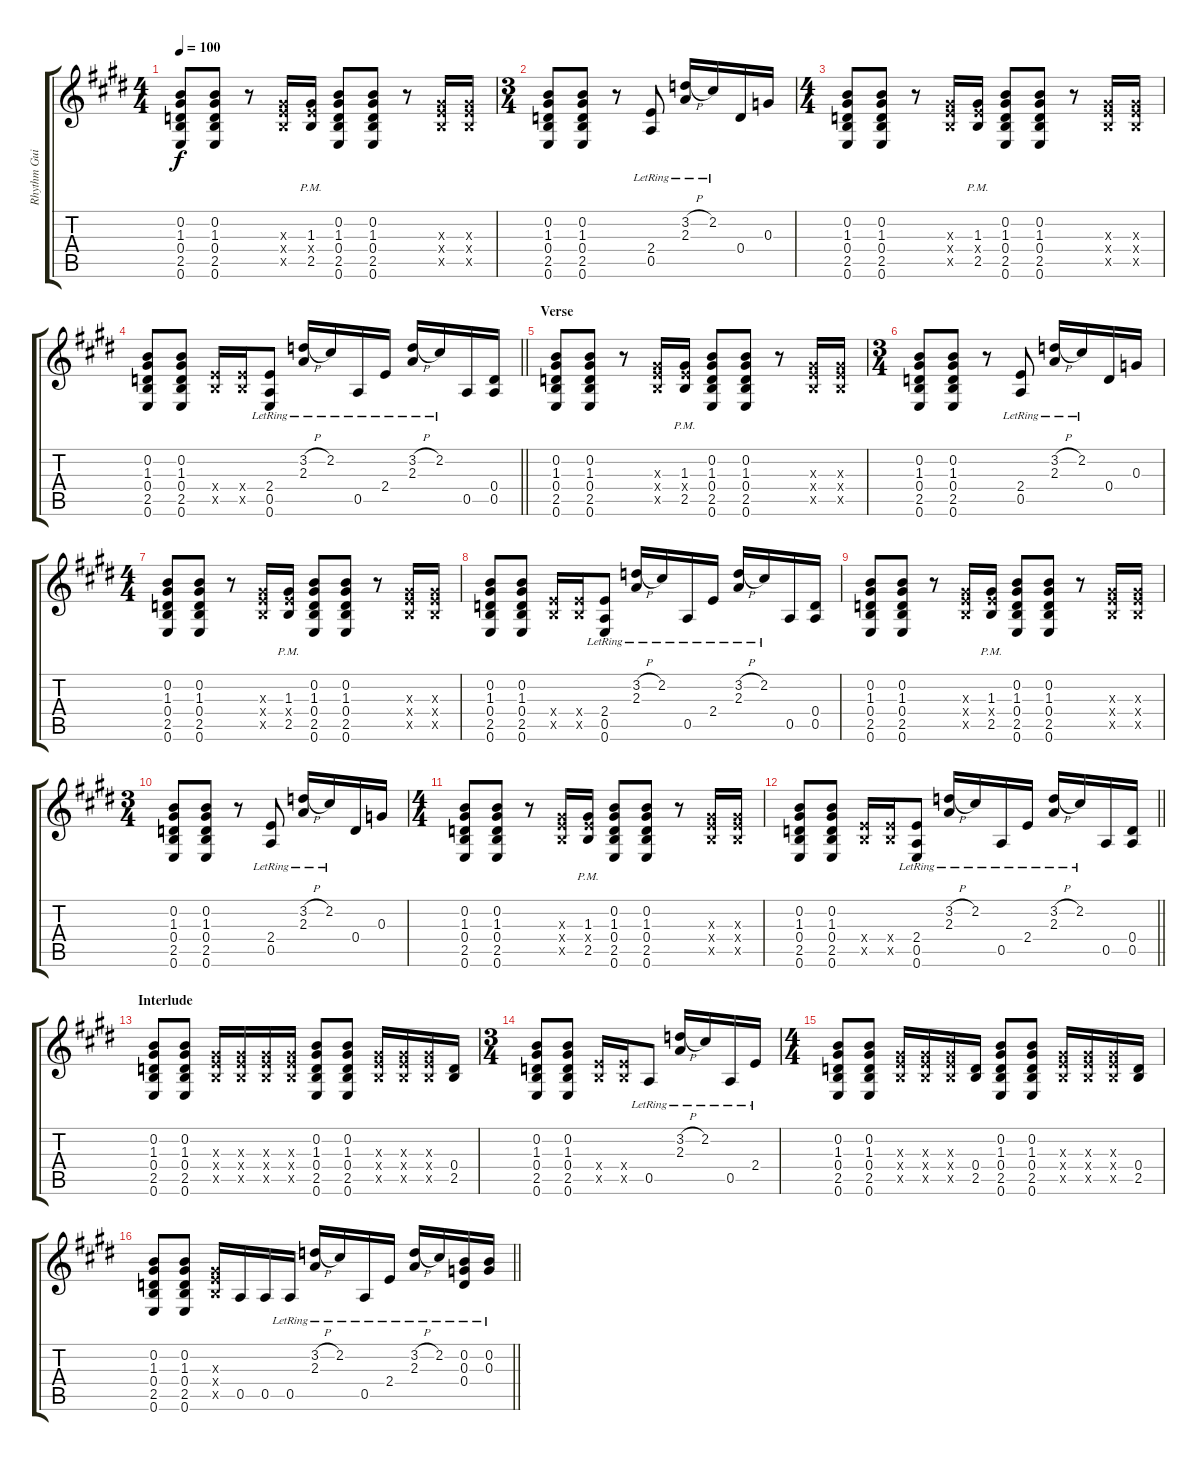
\track ("Rhythm Guitar" "Rhythm Gui") {instrument electricguitarclean}
\staff {score tabs}
\tuning (E4 B3 G3 D3 A2 E2) {hide}
\ts (4 4)
\tempo 100
\clef g2
\ks e
(0.2 1.3 0.4 2.5 0.6).8{dy f} (0.2 1.3 0.4 2.5 0.6).8 r.8 (1.3{x} 2.4{x} 2.5{x}).16 (1.3{pm} 2.4{x} 2.5{pm}).16 (0.2 1.3 0.4 2.5 0.6).8 (0.2 1.3 0.4 2.5 0.6).8 r.8 (1.3{x} 2.4{x} 2.5{x}).16 (1.3{x} 2.4{x} 2.5{x}).16 |
\ts (3 4)
(0.2 1.3 0.4 2.5 0.6).8 (0.2 1.3 0.4 2.5 0.6).8 r.8 (2.4{lr} 0.5{lr}).8 (3.2{h lr} 2.3{lr}).16 2.2{lr}.16 0.4.16 0.3.16 |
\ts (4 4)
(0.2 1.3 0.4 2.5 0.6).8 (0.2 1.3 0.4 2.5 0.6).8 r.8 (1.3{x} 2.4{x} 2.5{x}).16 (1.3{pm} 2.4{x} 2.5{pm}).16 (0.2 1.3 0.4 2.5 0.6).8 (0.2 1.3 0.4 2.5 0.6).8 r.8 (1.3{x} 2.4{x} 2.5{x}).16 (1.3{x} 2.4{x} 2.5{x}).16 |
\barLineRight lightlight
(0.2 1.3 0.4 2.5 0.6).8 (0.2 1.3 0.4 2.5 0.6).8 (2.4{x} 2.5{x}).16 (2.4{x} 2.5{x}).16 (2.4{lr} 0.5{lr} 0.6{lr}).8 (3.2{h lr} 2.3{lr}).16 2.2{lr}.16 0.5{lr}.16 2.4{lr}.16 (3.2{h lr} 2.3{lr}).16 2.2{lr}.16 0.5.16 (0.4 0.5).16 |
\section ("" "Verse")
(0.2 1.3 0.4 2.5 0.6).8 (0.2 1.3 0.4 2.5 0.6).8 r.8 (1.3{x} 2.4{x} 2.5{x}).16 (1.3{pm} 2.4{x} 2.5{pm}).16 (0.2 1.3 0.4 2.5 0.6).8 (0.2 1.3 0.4 2.5 0.6).8 r.8 (1.3{x} 2.4{x} 2.5{x}).16 (1.3{x} 2.4{x} 2.5{x}).16 |
\ts (3 4)
(0.2 1.3 0.4 2.5 0.6).8 (0.2 1.3 0.4 2.5 0.6).8 r.8 (2.4{lr} 0.5{lr}).8 (3.2{h lr} 2.3{lr}).16 2.2{lr}.16 0.4.16 0.3.16 |
\ts (4 4)
(0.2 1.3 0.4 2.5 0.6).8 (0.2 1.3 0.4 2.5 0.6).8 r.8 (1.3{x} 2.4{x} 2.5{x}).16 (1.3{pm} 2.4{x} 2.5{pm}).16 (0.2 1.3 0.4 2.5 0.6).8 (0.2 1.3 0.4 2.5 0.6).8 r.8 (1.3{x} 2.4{x} 2.5{x}).16 (1.3{x} 2.4{x} 2.5{x}).16 |
(0.2 1.3 0.4 2.5 0.6).8 (0.2 1.3 0.4 2.5 0.6).8 (2.4{x} 2.5{x}).16 (2.4{x} 2.5{x}).16 (2.4{lr} 0.5{lr} 0.6{lr}).8 (3.2{h lr} 2.3{lr}).16 2.2{lr}.16 0.5{lr}.16 2.4{lr}.16 (3.2{h lr} 2.3{lr}).16 2.2{lr}.16 0.5.16 (0.4 0.5).16 |
(0.2 1.3 0.4 2.5 0.6).8 (0.2 1.3 0.4 2.5 0.6).8 r.8 (1.3{x} 2.4{x} 2.5{x}).16 (1.3{pm} 2.4{x} 2.5{pm}).16 (0.2 1.3 0.4 2.5 0.6).8 (0.2 1.3 0.4 2.5 0.6).8 r.8 (1.3{x} 2.4{x} 2.5{x}).16 (1.3{x} 2.4{x} 2.5{x}).16 |
\ts (3 4)
(0.2 1.3 0.4 2.5 0.6).8 (0.2 1.3 0.4 2.5 0.6).8 r.8 (2.4{lr} 0.5{lr}).8 (3.2{h lr} 2.3{lr}).16 2.2{lr}.16 0.4.16 0.3.16 |
\ts (4 4)
(0.2 1.3 0.4 2.5 0.6).8 (0.2 1.3 0.4 2.5 0.6).8 r.8 (1.3{x} 2.4{x} 2.5{x}).16 (1.3{pm} 2.4{x} 2.5{pm}).16 (0.2 1.3 0.4 2.5 0.6).8 (0.2 1.3 0.4 2.5 0.6).8 r.8 (1.3{x} 2.4{x} 2.5{x}).16 (1.3{x} 2.4{x} 2.5{x}).16 |
\barLineRight lightlight
(0.2 1.3 0.4 2.5 0.6).8 (0.2 1.3 0.4 2.5 0.6).8 (2.4{x} 2.5{x}).16 (2.4{x} 2.5{x}).16 (2.4{lr} 0.5{lr} 0.6{lr}).8 (3.2{h lr} 2.3{lr}).16 2.2{lr}.16 0.5{lr}.16 2.4{lr}.16 (3.2{h lr} 2.3{lr}).16 2.2{lr}.16 0.5.16 (0.4 0.5).16 |
\section ("" "Interlude")
(0.2 1.3 0.4 2.5 0.6).8 (0.2 1.3 0.4 2.5 0.6).8 (1.3{x} 2.4{x} 2.5{x}).16 (1.3{x} 2.4{x} 2.5{x}).16 (1.3{x} 2.4{x} 2.5{x}).16 (1.3{x} 2.4{x} 2.5{x}).16 (0.2 1.3 0.4 2.5 0.6).8 (0.2 1.3 0.4 2.5 0.6).8 (1.3{x} 2.4{x} 2.5{x}).16 (1.3{x} 2.4{x} 2.5{x}).16 (1.3{x} 2.4{x} 2.5{x}).16 (0.4 2.5).16 |
\ts (3 4)
(0.2 1.3 0.4 2.5 0.6).8 (0.2 1.3 0.4 2.5 0.6).8 (2.4{x} 2.5{x}).16 (2.4{x} 2.5{x}).16 0.5{lr}.8 (3.2{h lr} 2.3{lr}).16 2.2{lr}.16 0.5{lr}.16 2.4{lr}.16 |
\ts (4 4)
(0.2 1.3 0.4 2.5 0.6).8 (0.2 1.3 0.4 2.5 0.6).8 (1.3{x} 2.4{x} 2.5{x}).16 (1.3{x} 2.4{x} 2.5{x}).16 (1.3{x} 2.4{x} 2.5{x}).16 (0.4 2.5).16 (0.2 1.3 0.4 2.5 0.6).8 (0.2 1.3 0.4 2.5 0.6).8 (1.3{x} 2.4{x} 2.5{x}).16 (1.3{x} 2.4{x} 2.5{x}).16 (1.3{x} 2.4{x} 2.5{x}).16 (0.4 2.5).16 |
\barLineRight lightlight
(0.2 1.3 0.4 2.5 0.6).8 (0.2 1.3 0.4 2.5 0.6).8 (1.3{x} 2.4{x} 2.5{x}).16 0.5.16 0.5.16 0.5{lr}.16 (3.2{h lr} 2.3{lr}).16 2.2{lr}.16 0.5{lr}.16 2.4{lr}.16 (3.2{h lr} 2.3{lr}).16 2.2{lr}.16 (0.2{lr} 0.3{lr} 0.4{lr}).16 (0.2{lr} 0.3{lr}).16
